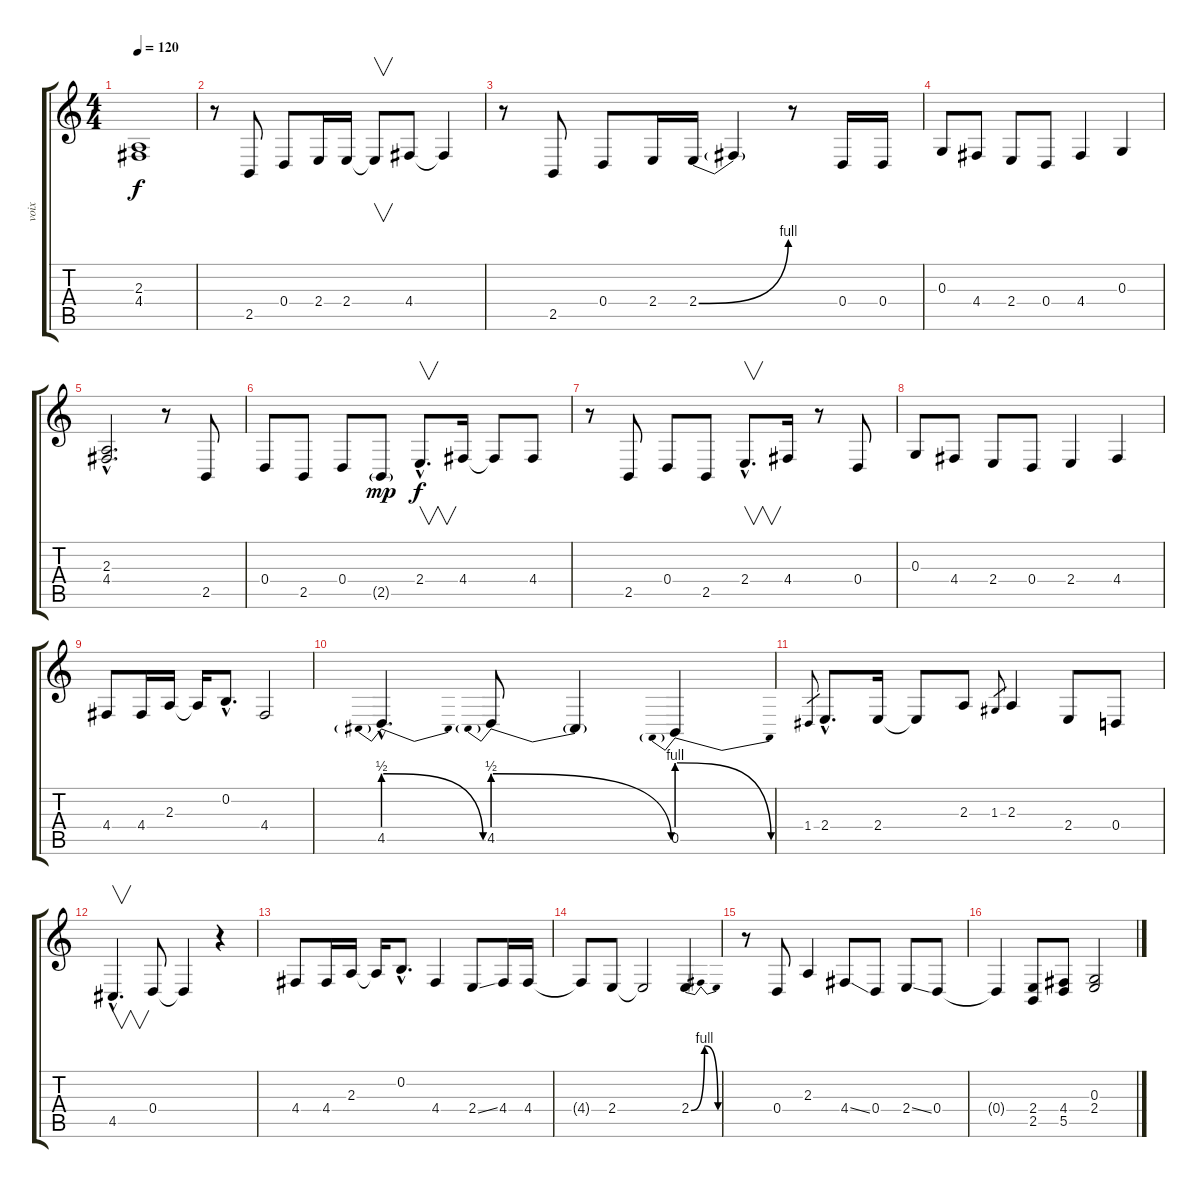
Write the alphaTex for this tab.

\track ("voix" "voix") {instrument tenorsax}
\staff {score tabs}
\tuning (E4 B3 G3 D3 A2 E2) {hide}
\ts (4 4)
\tempo 120
\clef g2
\ks c
(2.3 4.4).1{dy f} |
r.8 2.5.8 0.4.8 2.4.16 2.4.16 2.4{t}.8{v} 4.4.8 4.4{t}.4 |
r.8 2.5.8 0.4.8 2.4.16 2.4{be (bend 0 0 60 4)}.16 2.4{t}.4 r.8 0.4.16 0.4.16 |
0.3.8 4.4.8 2.4.8 0.4.8 4.4.4 0.3.4 |
(2.3{hac} 4.4{hac}).2{d} r.8 2.5.8 |
0.4.8 2.5.8 0.4.8 2.5{g}.8{dy mp} 2.4{hac}.8{v d dy f} 4.4.16 4.4{t}.8 4.4.8 |
r.8 2.5.8 0.4.8 2.5.8 2.4{hac}.8{v d} 4.4.16 r.8 0.4.8 |
0.3.8 4.4.8 2.4.8 0.4.8 2.4.4 4.4.4 |
4.4.8 4.4.16 2.3.16 2.3{t}.16 0.2{hac}.8{d} 4.4.2 |
4.5{be (prebendrelease 0 2 60 0) hac}.4{d} 4.5{be (prebendrelease 0 2 60 0)}.8 4.5{t}.4 0.5{be (prebendrelease 0 4 60 0)}.4 |
1.4.8{gr} 2.4{hac}.8{d} 2.4.16 2.4{t}.8 2.3.8 1.3.8{gr} 2.3.4 2.4.8 0.4.8 |
4.5{hac}.4{v d} 0.4.8 0.4{t}.4 r.4 |
4.4.8 4.4.16 2.3.16 2.3{t}.16 0.2{hac}.8{d} 4.4.4 2.4{ss}.8 4.4.16 4.4.16 |
4.4{t}.8 2.4.8 2.4{t}.2 2.4{be (bendrelease 0 0 15 4 46 4 60 0)}.4 |
r.8 0.4.8 2.3.4 4.4{ss}.8 0.4.8 2.4{ss}.8 0.4.8 |
0.4{t}.4 (2.4 2.5).8 (4.4 5.5).8 (0.3 2.4).2
